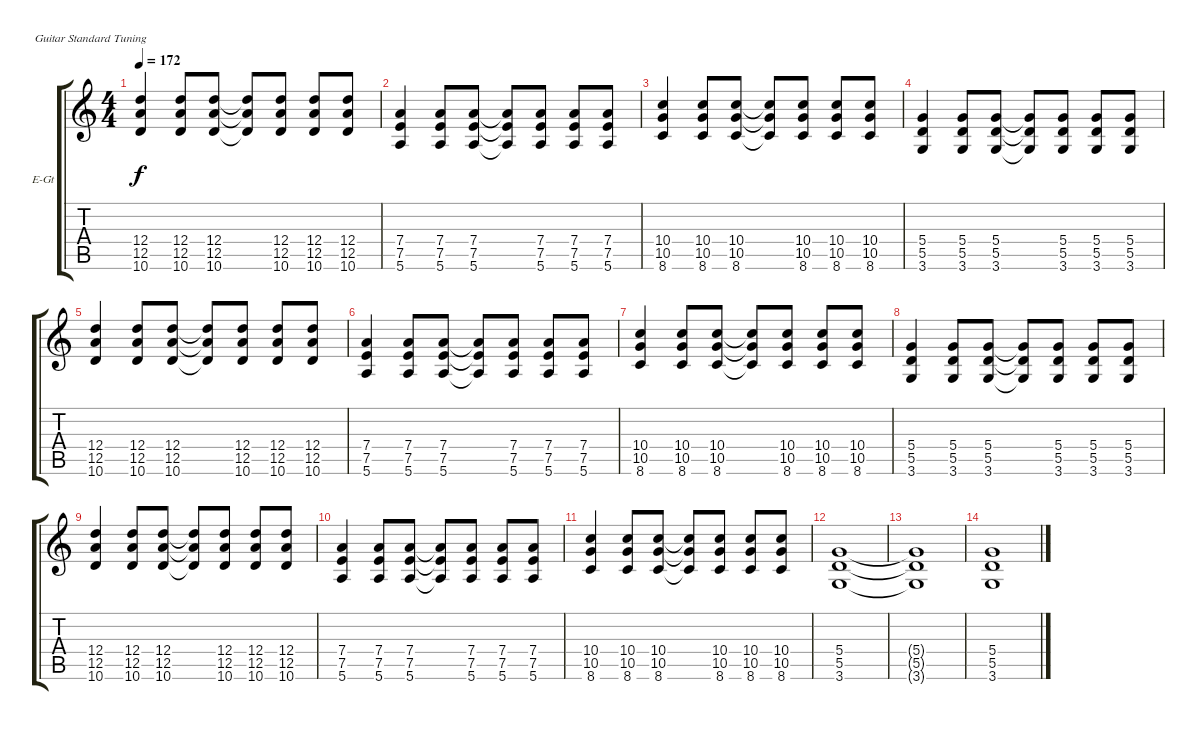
\bracketExtendMode groupsimilarinstruments
\firstSystemTrackNameOrientation horizontal
\otherSystemsTrackNameOrientation horizontal
\track ("Boris Jardel" "E-Gt") {instrument distortionguitar}
\staff {score tabs}
\tuning (E4 B3 G3 D3 A2 E2)
\ts (4 4)
\tempo 172
\clef g2
\ks c
(12.4 12.5 10.6).4{dy f} (12.4 12.5 10.6).8 (12.4 12.5 10.6).8 (12.4{t} 12.5{t} 10.6{t}).8 (12.4 12.5 10.6).8 (12.4 12.5 10.6).8 (12.4 12.5 10.6).8 |
(7.4 7.5 5.6).4 (7.4 7.5 5.6).8 (7.4 7.5 5.6).8 (7.4{t} 7.5{t} 5.6{t}).8 (7.4 7.5 5.6).8 (7.4 7.5 5.6).8 (7.4 7.5 5.6).8 |
(10.4 10.5 8.6).4 (10.4 10.5 8.6).8 (10.4 10.5 8.6).8 (10.4{t} 10.5{t} 8.6{t}).8 (10.4 10.5 8.6).8 (10.4 10.5 8.6).8 (10.4 10.5 8.6).8 |
(5.4 5.5 3.6).4 (5.4 5.5 3.6).8 (5.4 5.5 3.6).8 (5.4{t} 5.5{t} 3.6{t}).8 (5.4 5.5 3.6).8 (5.4 5.5 3.6).8 (5.4 5.5 3.6).8 |
(12.4 12.5 10.6).4 (12.4 12.5 10.6).8 (12.4 12.5 10.6).8 (12.4{t} 12.5{t} 10.6{t}).8 (12.4 12.5 10.6).8 (12.4 12.5 10.6).8 (12.4 12.5 10.6).8 |
(7.4 7.5 5.6).4 (7.4 7.5 5.6).8 (7.4 7.5 5.6).8 (7.4{t} 7.5{t} 5.6{t}).8 (7.4 7.5 5.6).8 (7.4 7.5 5.6).8 (7.4 7.5 5.6).8 |
(10.4 10.5 8.6).4 (10.4 10.5 8.6).8 (10.4 10.5 8.6).8 (10.4{t} 10.5{t} 8.6{t}).8 (10.4 10.5 8.6).8 (10.4 10.5 8.6).8 (10.4 10.5 8.6).8 |
(5.4 5.5 3.6).4 (5.4 5.5 3.6).8 (5.4 5.5 3.6).8 (5.4{t} 5.5{t} 3.6{t}).8 (5.4 5.5 3.6).8 (5.4 5.5 3.6).8 (5.4 5.5 3.6).8 |
(12.4 12.5 10.6).4 (12.4 12.5 10.6).8 (12.4 12.5 10.6).8 (12.4{t} 12.5{t} 10.6{t}).8 (12.4 12.5 10.6).8 (12.4 12.5 10.6).8 (12.4 12.5 10.6).8 |
(7.4 7.5 5.6).4 (7.4 7.5 5.6).8 (7.4 7.5 5.6).8 (7.4{t} 7.5{t} 5.6{t}).8 (7.4 7.5 5.6).8 (7.4 7.5 5.6).8 (7.4 7.5 5.6).8 |
(10.4 10.5 8.6).4 (10.4 10.5 8.6).8 (10.4 10.5 8.6).8 (10.4{t} 10.5{t} 8.6{t}).8 (10.4 10.5 8.6).8 (10.4 10.5 8.6).8 (10.4 10.5 8.6).8 |
(5.4 5.5 3.6).1 |
(5.4{t} 5.5{t} 3.6{t}).1 |
(5.4 5.5 3.6).1
